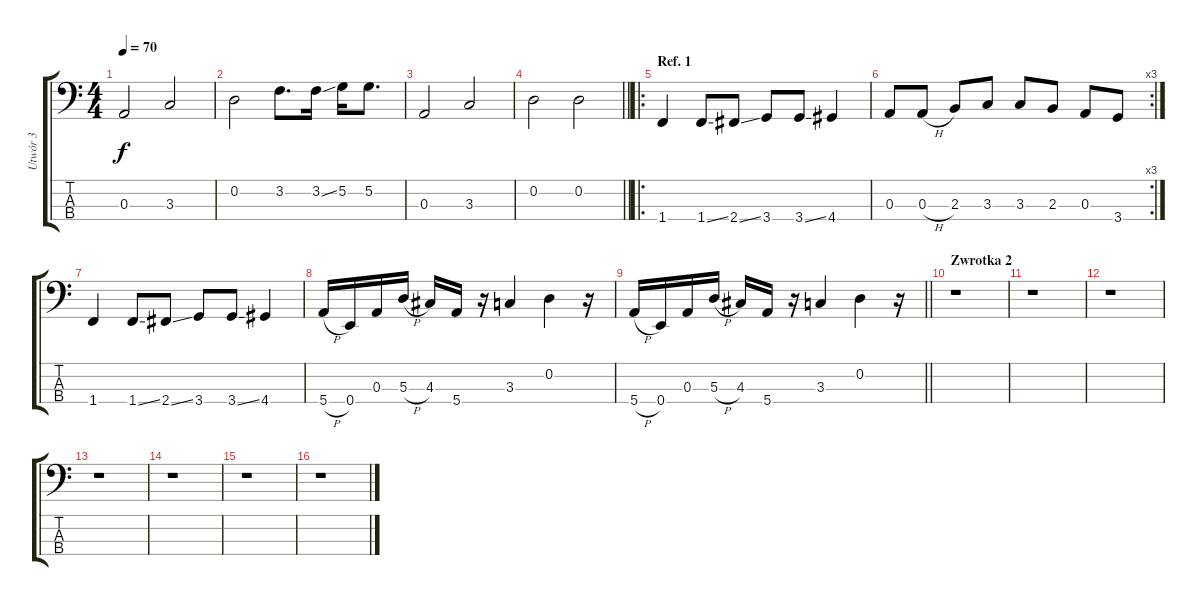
\track ("Utwór 3" "Utwór 3") {instrument electricbassfinger}
\staff {score tabs}
\tuning (G2 D2 A1 E1) {hide}
\ts (4 4)
\tempo 70
\clef f4
\ks c
0.3.2{dy f} 3.3.2 |
0.2.2 3.2.8{d} 3.2{ss}.16 5.2.16 5.2.8{d} |
0.3.2 3.3.2 |
\barLineRight lightlight
0.2.2 0.2.2 |
\ro
\section ("" "Ref. 1")
1.4.4 1.4{ss}.8 2.4{ss}.8 3.4.8 3.4{ss}.8 4.4.4 |
\rc 3
0.3.8 0.3{h}.8 2.3.8 3.3.8 3.3.8 2.3.8 0.3.8 3.4.8 |
1.4.4 1.4{ss}.8 2.4{ss}.8 3.4.8 3.4{ss}.8 4.4.4 |
5.4{h}.16 0.4.16 0.3.16 5.3{h}.16 4.3.16 5.4.16 r.16 3.3.4 0.2.4 r.16 |
\barLineRight lightlight
5.4{h}.16 0.4.16 0.3.16 5.3{h}.16 4.3.16 5.4.16 r.16 3.3.4 0.2.4 r.16 |
\section ("" "Zwrotka 2")
r.1 |
r.1 |
r.1 |
r.1 |
r.1 |
r.1 |
r.1
